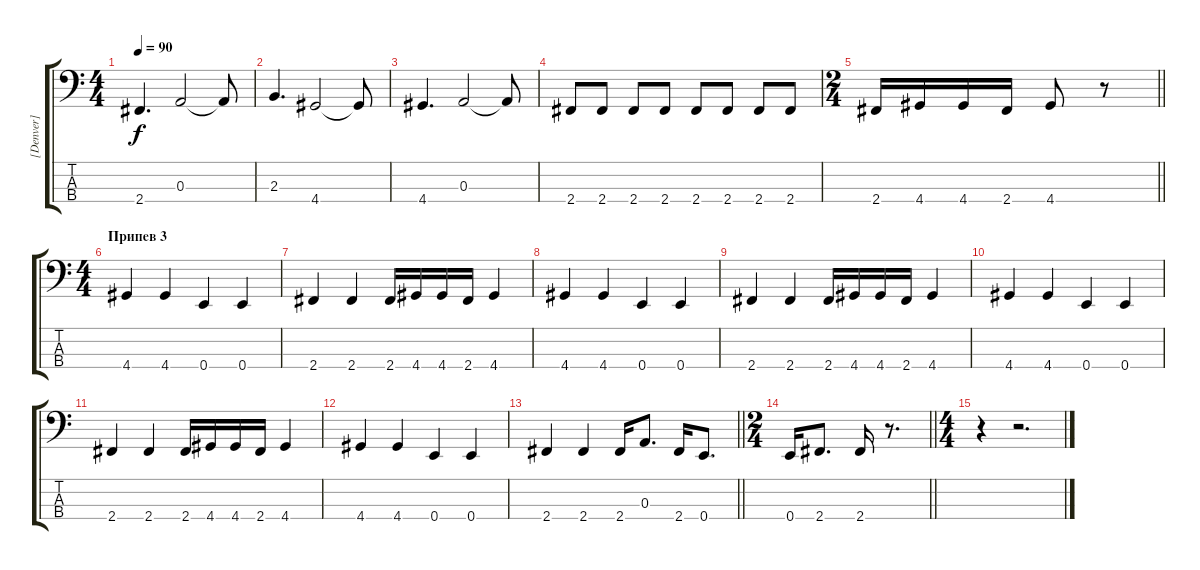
\track ("[Denver]" "[Denver]") {instrument electricbassfinger}
\staff {score tabs}
\tuning (G2 D2 A1 E1) {hide}
\ts (4 4)
\tempo 90
\clef f4
\ks c
2.4.4{d dy f} 0.3.2 0.3{t}.8 |
2.3.4{d} 4.4.2 4.4{t}.8 |
4.4.4{d} 0.3.2 0.3{t}.8 |
2.4.8 2.4.8 2.4.8 2.4.8 2.4.8 2.4.8 2.4.8 2.4.8 |
\ts (2 4)
\barLineRight lightlight
2.4.16 4.4.16 4.4.16 2.4.16 4.4.8 r.8 |
\ts (4 4)
\section ("" "Припев 3")
4.4.4 4.4.4 0.4.4 0.4.4 |
2.4.4 2.4.4 2.4.16 4.4.16 4.4.16 2.4.16 4.4.4 |
4.4.4 4.4.4 0.4.4 0.4.4 |
2.4.4 2.4.4 2.4.16 4.4.16 4.4.16 2.4.16 4.4.4 |
4.4.4 4.4.4 0.4.4 0.4.4 |
2.4.4 2.4.4 2.4.16 4.4.16 4.4.16 2.4.16 4.4.4 |
4.4.4 4.4.4 0.4.4 0.4.4 |
\barLineRight lightlight
2.4.4 2.4.4 2.4.16 0.3.8{d} 2.4.16 0.4.8{d} |
\ts (2 4)
\barLineRight lightlight
0.4.16 2.4.8{d} 2.4.16 r.8{d} |
\ts (4 4)
r.4 r.2{d}
